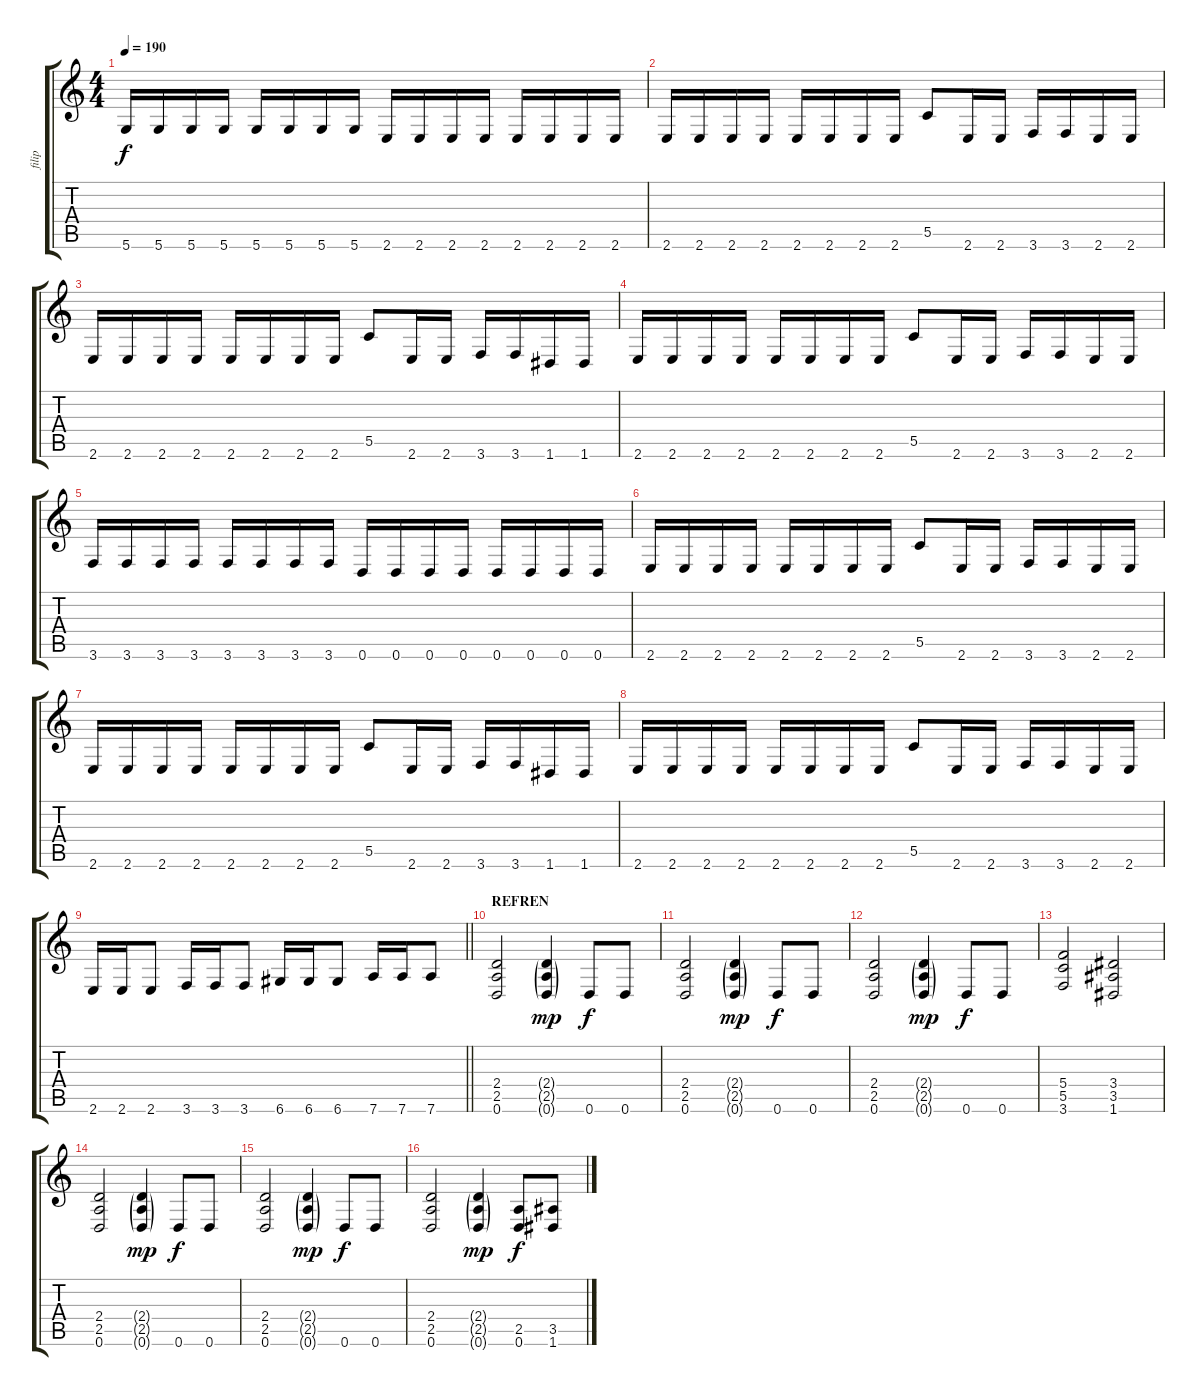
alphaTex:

\track ("filip" "filip") {instrument distortionguitar}
\staff {score tabs}
\tuning (D4 A3 F3 C3 G2 D2) {hide}
\ts (4 4)
\tempo 190
\clef g2
\ks c
5.6.16{dy f} 5.6.16 5.6.16 5.6.16 5.6.16 5.6.16 5.6.16 5.6.16 2.6.16 2.6.16 2.6.16 2.6.16 2.6.16 2.6.16 2.6.16 2.6.16 |
2.6.16 2.6.16 2.6.16 2.6.16 2.6.16 2.6.16 2.6.16 2.6.16 5.5.8 2.6.16 2.6.16 3.6.16 3.6.16 2.6.16 2.6.16 |
2.6.16 2.6.16 2.6.16 2.6.16 2.6.16 2.6.16 2.6.16 2.6.16 5.5.8 2.6.16 2.6.16 3.6.16 3.6.16 1.6.16 1.6.16 |
2.6.16 2.6.16 2.6.16 2.6.16 2.6.16 2.6.16 2.6.16 2.6.16 5.5.8 2.6.16 2.6.16 3.6.16 3.6.16 2.6.16 2.6.16 |
3.6.16 3.6.16 3.6.16 3.6.16 3.6.16 3.6.16 3.6.16 3.6.16 0.6.16 0.6.16 0.6.16 0.6.16 0.6.16 0.6.16 0.6.16 0.6.16 |
2.6.16 2.6.16 2.6.16 2.6.16 2.6.16 2.6.16 2.6.16 2.6.16 5.5.8 2.6.16 2.6.16 3.6.16 3.6.16 2.6.16 2.6.16 |
2.6.16 2.6.16 2.6.16 2.6.16 2.6.16 2.6.16 2.6.16 2.6.16 5.5.8 2.6.16 2.6.16 3.6.16 3.6.16 1.6.16 1.6.16 |
2.6.16 2.6.16 2.6.16 2.6.16 2.6.16 2.6.16 2.6.16 2.6.16 5.5.8 2.6.16 2.6.16 3.6.16 3.6.16 2.6.16 2.6.16 |
\barLineRight lightlight
2.6.16 2.6.16 2.6.8 3.6.16 3.6.16 3.6.8 6.6.16 6.6.16 6.6.8 7.6.16 7.6.16 7.6.8 |
\section ("" "REFREN")
(2.4 2.5 0.6).2 (2.4{g} 2.5{g} 0.6{g}).4{dy mp} 0.6.8{dy f} 0.6.8 |
(2.4 2.5 0.6).2 (2.4{g} 2.5{g} 0.6{g}).4{dy mp} 0.6.8{dy f} 0.6.8 |
(2.4 2.5 0.6).2 (2.4{g} 2.5{g} 0.6{g}).4{dy mp} 0.6.8{dy f} 0.6.8 |
(5.4 5.5 3.6).2 (3.4 3.5 1.6).2 |
(2.4 2.5 0.6).2 (2.4{g} 2.5{g} 0.6{g}).4{dy mp} 0.6.8{dy f} 0.6.8 |
(2.4 2.5 0.6).2 (2.4{g} 2.5{g} 0.6{g}).4{dy mp} 0.6.8{dy f} 0.6.8 |
(2.4 2.5 0.6).2 (2.4{g} 2.5{g} 0.6{g}).4{dy mp} (2.5 0.6).8{dy f} (3.5 1.6).8
